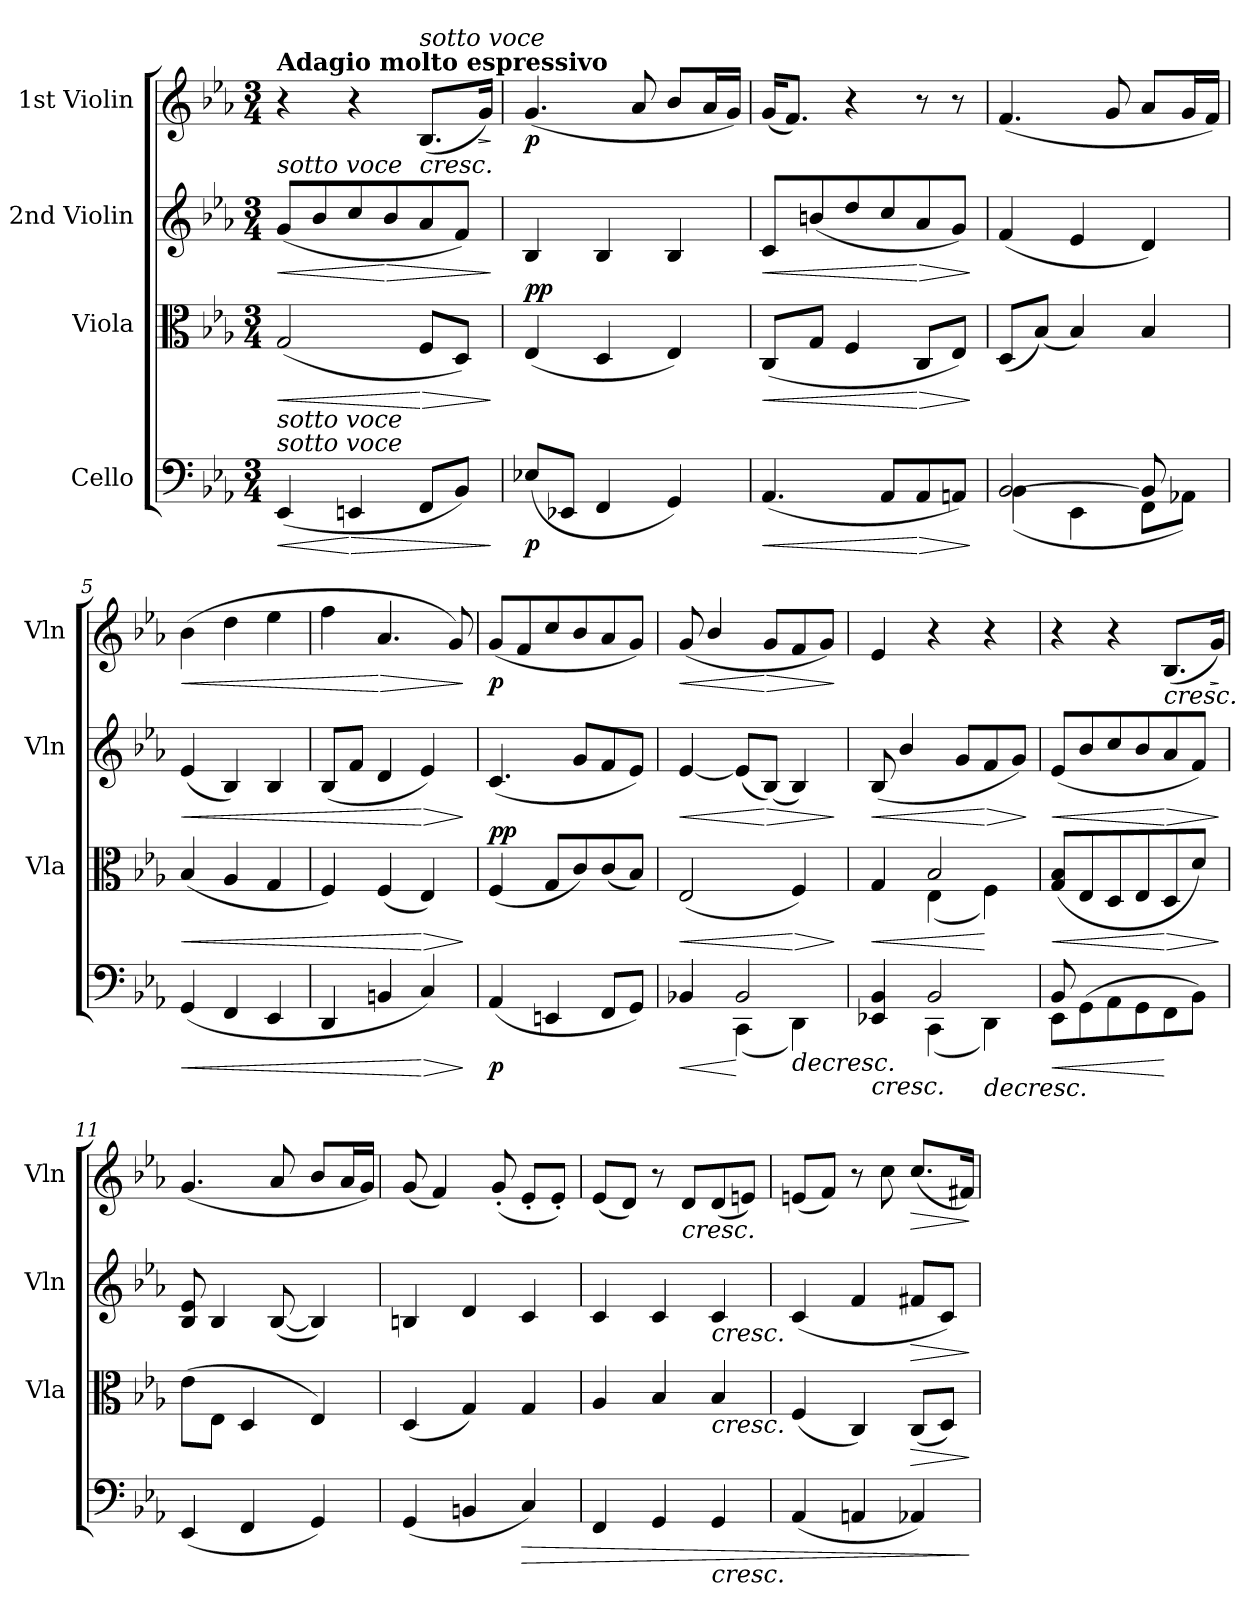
**kern	**dynam	**kern	**dynam	**kern	**dynam	**kern	**dynam
*part4	*part4	*part3	*part3	*part2	*part2	*part1	*part1
*staff4	*staff4	*staff3	*staff3	*staff2	*staff2	*staff1	*staff1
*I"Cello	*	*I"Viola	*	*I"2nd Violin	*	*I"1st Violin	*
*	*	*I'Vla	*	*I'Vln	*	*I'Vln	*
*clefF4	*	*clefC3	*	*clefG2	*	*clefG2	*
*k[b-e-a-]	*	*k[b-e-a-]	*	*k[b-e-a-]	*	*k[b-e-a-]	*
*E-:	*	*E-:	*	*E-:	*	*E-:	*
*M3/4	*	*M3/4	*	*M3/4	*	*M3/4	*
=1	=1	=1	=1	=1	=1	=1	=1
!	!	!	!	!	!	!LO:TX:a:B:t=Adagio molto espressivo	!
!	!	!	!	!LO:TX:a:i:t=sotto voce	!	!	!
!	!	!LO:TX:b:i:t=sotto voce	!	!	!	!	!
!LO:TX:a:i:t=sotto voce	!	!	!	!	!	!	!
!	!LO:HP:b	!	!LO:HP:b	!	!LO:HP:b	!	!
(<4EE-/	<	(<2G/	<	(<8g/L	<	4r	.
.	.	.	.	8b-/	.	.	.
!	!LO:HP:n=1:b	!	!	!	!	!	!
4EEn/	[ >	.	.	8cc/	.	4r	.
!	!	!	!	!	!LO:HP:n=1:b	!	!
.	.	.	.	8b-/	[ >	.	.
!	!	!	!	!	!	!LO:TX:a:i:t=sotto voce	!
!	!	!	!LO:HP:n=1:b	!	!	!	!LO:HP:b
8FF/L	.	8F/L	[ >	8a-/	.	(<8.B-/L	<
8BB-/J)	.	8D/J)	.	8f/J)	.	.	.
!	!	!	!	!	!	!	!LO:HP:b
.	.	.	.	.	.	16g/Jk)	>
.	]	.	]	.	]	.	[ ]
=2	=2	=2	=2	=2	=2	=2	=2
!	!LO:DY:b	!	!LO:DY:b	!	!	!	!
!	!	!	!LO:DY:n=1:a	!	!	!	!LO:DY:b
(<8E-X/L	p	(<4E-/	p p	4B-/	.	(<4.g/	p
8EE-X/J	.	.	.	.	.	.	.
4FF/	.	4D/	.	4B-/	.	.	.
.	.	.	.	.	.	8a-/	.
4GG/)	.	4E-/)	.	4B-/	.	8b-/L	.
.	.	.	.	.	.	16a-/L	.
.	.	.	.	.	.	16g/JJ)	.
=3	=3	=3	=3	=3	=3	=3	=3
!	!LO:HP:b	!	!LO:HP:b	!	!LO:HP:b	!	!
(<4.AA-/	<	(<8C/L	<	8c/L	<	(<16g/KL	.
.	.	.	.	.	.	8.f/J)	.
.	.	8G/J	.	(<8bn/	.	.	.
.	.	4F/	.	8dd/	.	4r	.
8AA-/L	.	.	.	8cc/	.	.	.
!	!LO:HP:n=1:b	!	!LO:HP:n=1:b	!	!LO:HP:n=1:b	!	!
8AA-/	[ >	8C/L	[ >	8a-/	[ >	8r	.
8AAn/J)	.	8E-/J)	.	8g/J)	.	8r	.
.	]	.	]	.	]	.	.
=4	=4	=4	=4	=4	=4	=4	=4
*^	*	*	*	*	*	*	*
[2BB-/	(<4BB-\	.	(<8D/L	.	(<4f/	.	(<4.f/	.
.	.	.	(<8B-/J)	.	.	.	.	.
.	4EE-\	.	4B-/)	.	4e-/	.	.	.
.	.	.	.	.	.	.	8g/	.
8BB-/]	8FF\L	.	4B-/	.	4d/)	.	8a-/L	.
8ryy	8AA-X\J)	.	.	.	.	.	16g/L	.
.	.	.	.	.	.	.	16f/JJ)	.
*v	*v	*	*	*	*	*	*	*
=5	=5	=5	=5	=5	=5	=5	=5
!	!LO:HP:b	!	!LO:HP:b	!	!LO:HP:b	!	!LO:HP:b
(>4GG/	<	(<4B-/	<	(<4e-/	<	(>4b-\	<
4FF/	.	4A-/	.	4B-/)	.	4dd\	.
4EE-/	.	4G/	.	4B-/	.	4ee-\	.
=6	=6	=6	=6	=6	=6	=6	=6
4DD/	.	4F/)	.	(<8B-/L	.	4ff\	.
.	.	.	.	8f/J	.	.	.
!	!	!	!	!	!	!	!LO:HP:n=1:b
4BBn/	.	(<4F/	.	4d/	.	4.a-/	[ >
!	!LO:HP:n=1:b	!	!LO:HP:n=1:b	!	!LO:HP:n=1:b	!	!
4C/)	[ >	4E-/)	[ >	4e-/)	[ >	.	.
.	.	.	.	.	.	8g/)	.
.	]	.	]	.	]	.	]
=7	=7	=7	=7	=7	=7	=7	=7
!	!LO:DY:b	!	!LO:DY:b	!	!	!	!
!	!	!	!LO:DY:n=1:a	!	!	!	!LO:DY:b
(<4AA-/	p	(<4F/	p p	(<4.c/	.	(<8g/L	p
.	.	.	.	.	.	8f/	.
4EEn/	.	8G/L	.	.	.	8cc/	.
.	.	8c/)	.	8g/L	.	8b-/	.
8FF/L	.	(<8c/	.	8f/	.	8a-/	.
8GG/J)	.	8B-/J)	.	8e-/J)	.	8g/J)	.
=8	=8	=8	=8	=8	=8	=8	=8
!	!LO:HP:b	!	!LO:HP:b	!	!LO:HP:b	!	!LO:HP:b
*^	*	*	*	*	*	*	*
4BB-X/	4ryy	<	(<2E-/	<	[4e-/	<	(<8g/	<
.	.	.	.	.	.	.	4b-/	.
2BB-/	(<4CC\	[	.	.	(<8e-/L]	.	.	.
!	!	!	!	!	!	!LO:HP:n=1:b	!	!LO:HP:n=1:b
.	.	.	.	.	(<8B-/J)	[ >	8g/L	[ >
!	!	!LO:HP:b	!	!LO:HP:n=1:b	!	!	!	!
.	4DD\)	>	4F/)	[ >	4B-/)	.	8f/	.
.	.	.	.	.	.	.	8g/J)	.
*v	*v	*	*	*	*	*	*	*
.	.	.	]	.	]	.	]
=9	=9	=9	=9	=9	=9	=9	=9
!	!LO:HP:b	!	!LO:HP:b	!	!LO:HP:b	!	!
*^	*	*^	*	*	*	*	*
4EE-X/ 4BB-/	4ryy	<	4G/	4ryy	<	(<8B-/	<	4e-/	.
.	.	.	.	.	.	4b-/	.	.	.
2BB-/	(<4CC\	.	2B-/	(<4E-\	.	.	.	4r	.
.	.	.	.	.	.	8g/L	.	.	.
!	!	!LO:HP:n=1:b	!	!	!	!	!LO:HP:n=1:b	!	!
.	4DD\)	] >	.	4F\)	[	8f/	[ >	4r	.
.	.	.	.	.	.	8g/J)	.	.	.
*v	*v	*	*	*	*	*	*	*	*
*	*	*v	*v	*	*	*	*	*
.	.	.	.	.	]	.	.
=10	=10	=10	=10	=10	=10	=10	=10
!	!LO:HP:b	!	!LO:HP:b	!	!LO:HP:b	!	!
*^	*	*	*	*	*	*	*
8BB-/	8EE-\L	<	(<8G/ 8B-/L	<	(<8e-/L	<	4r	.
2ryy	(>8GG\	.	8E-/	.	8b-/	.	.	.
.	8AA-\	.	8D/	.	8cc/	.	4r	.
.	8GG\	.	8E-/	.	8b-/	.	.	.
!	!	!	!	!LO:HP:n=1:b	!	!LO:HP:n=1:b	!	!LO:HP:b
.	8FF\	[	8D/	[ >	8a-/	[ >	(<8.B-/L	<
8ryy	8BB-\J)	.	8d/J)	.	8f/J)	.	.	.
!	!	!	!	!	!	!	!	!LO:HP:b
.	.	.	.	.	.	.	16g/Jk)	>
*v	*v	*	*	*	*	*	*	*
.	]	.	]	.	]	.	[ ]
=11	=11	=11	=11	=11	=11	=11	=11
(<4EE-/	.	(>8e-\L	.	8B-/ 8e-/	.	(<4.g/	.
.	.	8E-\J	.	4B-/	.	.	.
4FF/	.	4D/	.	.	.	.	.
.	.	.	.	(>[8B-/	.	8a-/	.
4GG/)	.	4E-/)	.	4B-/])	.	8b-/L	.
.	.	.	.	.	.	16a-/L	.
.	.	.	.	.	.	16g/JJ)	.
=12	=12	=12	=12	=12	=12	=12	=12
(<4GG/	.	(<4D/	.	4Bn/	.	(<8g/	.
.	.	.	.	.	.	4f/)	.
4BBn/	.	4G/)	.	4d/	.	.	.
.	.	.	.	.	.	(<8g'/	.
!	!LO:HP:b	!	!	!	!	!	!
4C/)	>	4G/	.	4c/	.	8e-'/L	.
.	.	.	.	.	.	8e-'/J)	.
.	[	.	.	.	.	.	.
=13	=13	=13	=13	=13	=13	=13	=13
4FF/	.	4A-/	.	4c/	.	(<8e-/L	.
.	.	.	.	.	.	8d/J)	.
4GG/	.	4B-/	.	4c/	.	8r	.
!	!	!	!	!	!	!LO:TX:b:i:t=cresc.	!
.	.	.	.	.	.	8d/L	.
!	!	!	!	!LO:TX:b:i:t=cresc.	!	!	!
!	!	!LO:TX:b:i:t=cresc.	!	!	!	!	!
!LO:TX:b:i:t=cresc.	!	!	!	!	!	!	!
4GG/	.	4B-/	.	4c/	.	(<8d/	.
.	.	.	.	.	.	8en/J)	.
=14	=14	=14	=14	=14	=14	=14	=14
(<4AA-/	.	(<4F/	.	(<4c/	.	(<8en/L	.
.	.	.	.	.	.	8f/J)	.
4AAn/	.	4C/)	.	4f/	.	8r	.
.	.	.	.	.	.	8cc\	.
!	!	!	!LO:HP:b	!	!LO:HP:b	!	!LO:HP:b
4AA-X/)	.	(<8C/L	>	8f#X/L	>	(<8.cc/L	>
.	.	8D/J)	.	8c/J)	.	.	.
.	.	.	.	.	.	16f#X/Jk)	.
.	]	.	]	.	]	.	]
=	=	=	=	=	=	=	=
*-	*-	*-	*-	*-	*-	*-	*-
